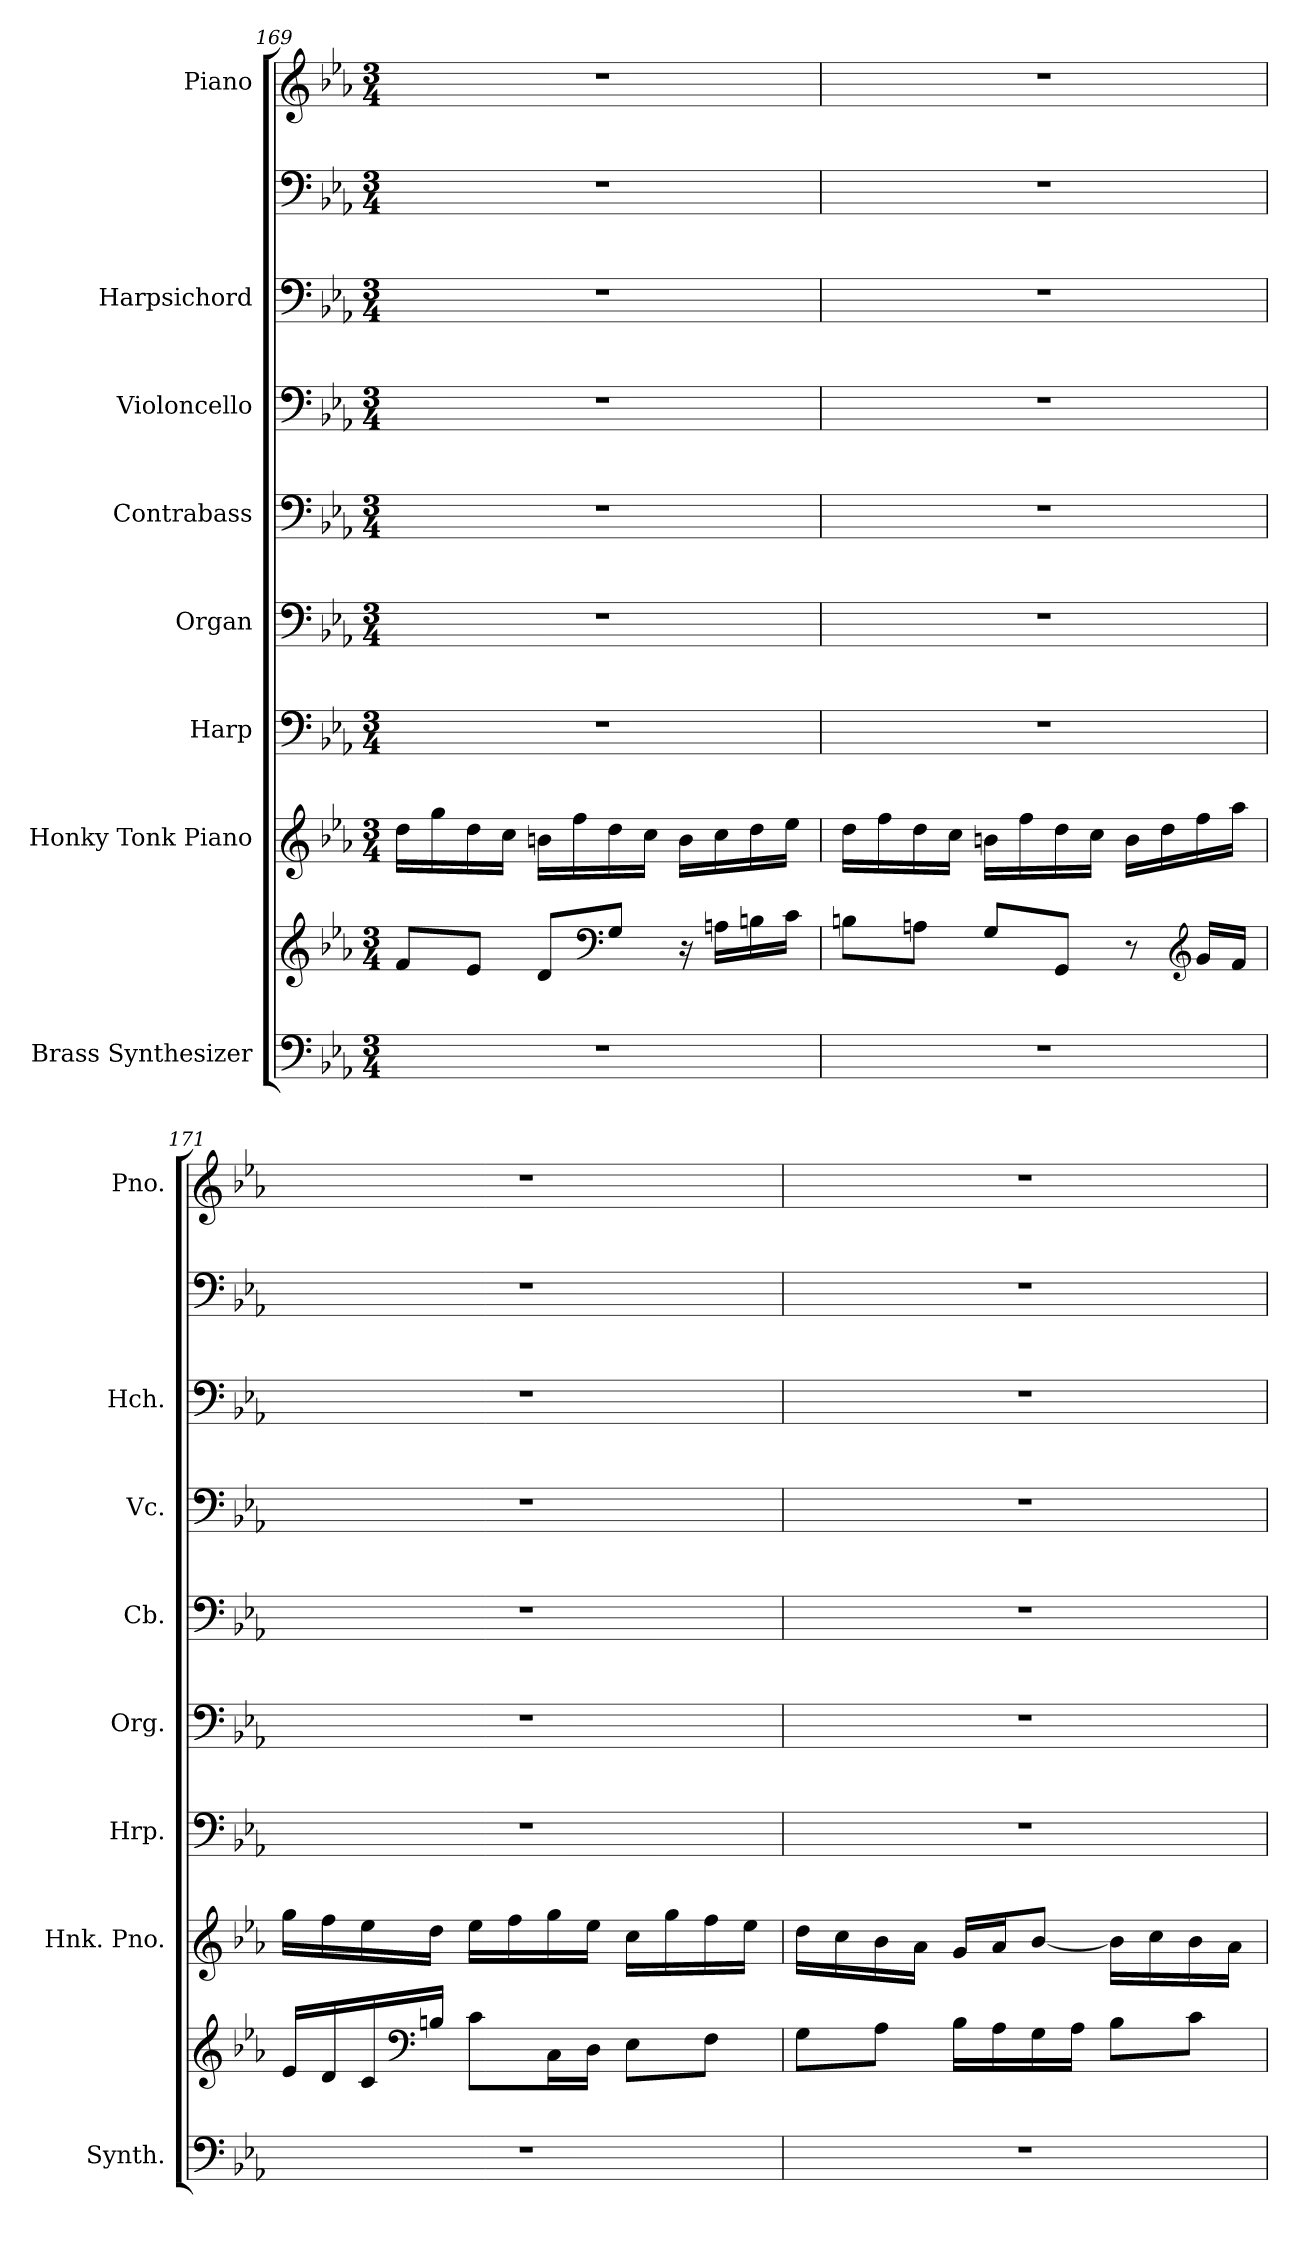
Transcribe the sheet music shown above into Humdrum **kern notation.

**kern	**kern	**kern	**kern	**kern	**kern	**kern	**kern	**kern	**kern
*part8	*part8	*part7	*part6	*part5	*part4	*part3	*part2	*part2	*part1
*staff10	*staff9	*staff8	*staff7	*staff6	*staff5	*staff4	*staff3	*staff2	*staff1
*I"Brass Synthesizer	*	*I"Honky Tonk Piano	*I"Harp	*I"Organ	*I"Contrabass	*I"Violoncello	*I"Harpsichord	*	*I"Piano
*I'Synth.	*	*I'Hnk. Pno.	*I'Hrp.	*I'Org.	*I'Cb.	*I'Vc.	*I'Hch.	*	*I'Pno.
!!LO:PB:g=z
*clefF4	*clefG2	*clefG2	*clefF4	*clefF4	*clefF4	*clefF4	*clefF4	*clefF4	*clefG2
*	*	*	*	*	*ITrd7c12	*	*	*	*
*k[b-e-a-]	*k[b-e-a-]	*k[b-e-a-]	*k[b-e-a-]	*k[b-e-a-]	*k[b-e-a-]	*k[b-e-a-]	*k[b-e-a-]	*k[b-e-a-]	*k[b-e-a-]
*M3/4	*M3/4	*M3/4	*M3/4	*M3/4	*M3/4	*M3/4	*M3/4	*M3/4	*M3/4
=169	=169	=169	=169	=169	=169	=169	=169	=169	=169
2.r	8f/L	16dd\LL	2.r	2.r	2.r	2.r	2.r	2.r	2.r
.	.	16gg\	.	.	.	.	.	.	.
.	8e-/J	16dd\	.	.	.	.	.	.	.
.	.	16cc\JJ	.	.	.	.	.	.	.
.	8d/L	16bn\LL	.	.	.	.	.	.	.
.	.	16ff\	.	.	.	.	.	.	.
*	*clefF4	*	*	*	*	*	*	*	*
.	8G/J	16dd\	.	.	.	.	.	.	.
.	.	16cc\JJ	.	.	.	.	.	.	.
.	16r	16b\LL	.	.	.	.	.	.	.
.	16An\LL	16cc\	.	.	.	.	.	.	.
.	16Bn\	16dd\	.	.	.	.	.	.	.
.	16c\JJ	16ee-\JJ	.	.	.	.	.	.	.
=170	=170	=170	=170	=170	=170	=170	=170	=170	=170
2.r	8Bn\L	16dd\LL	2.r	2.r	2.r	2.r	2.r	2.r	2.r
.	.	16ff\	.	.	.	.	.	.	.
.	8An\J	16dd\	.	.	.	.	.	.	.
.	.	16cc\JJ	.	.	.	.	.	.	.
.	8G/L	16bn\LL	.	.	.	.	.	.	.
.	.	16ff\	.	.	.	.	.	.	.
.	8GG/J	16dd\	.	.	.	.	.	.	.
.	.	16cc\JJ	.	.	.	.	.	.	.
.	8r	16b\LL	.	.	.	.	.	.	.
.	.	16dd\	.	.	.	.	.	.	.
*	*clefG2	*	*	*	*	*	*	*	*
.	16g/LL	16ff\	.	.	.	.	.	.	.
.	16f/JJ	16aa-\JJ	.	.	.	.	.	.	.
!!LO:PB:g=z
=171	=171	=171	=171	=171	=171	=171	=171	=171	=171
2.r	16e-/LL	16gg\LL	2.r	2.r	2.r	2.r	2.r	2.r	2.r
.	16d/	16ff\	.	.	.	.	.	.	.
.	16c/	16ee-\	.	.	.	.	.	.	.
*	*clefF4	*	*	*	*	*	*	*	*
.	16Bn/JJ	16dd\JJ	.	.	.	.	.	.	.
.	8c\L	16ee-\LL	.	.	.	.	.	.	.
.	.	16ff\	.	.	.	.	.	.	.
.	16C\L	16gg\	.	.	.	.	.	.	.
.	16D\JJ	16ee-\JJ	.	.	.	.	.	.	.
.	8E-\L	16cc\LL	.	.	.	.	.	.	.
.	.	16gg\	.	.	.	.	.	.	.
.	8F\J	16ff\	.	.	.	.	.	.	.
.	.	16ee-\JJ	.	.	.	.	.	.	.
=172	=172	=172	=172	=172	=172	=172	=172	=172	=172
2.r	8G\L	16dd\LL	2.r	2.r	2.r	2.r	2.r	2.r	2.r
.	.	16cc\	.	.	.	.	.	.	.
.	8A-\J	16b-\	.	.	.	.	.	.	.
.	.	16a-\JJ	.	.	.	.	.	.	.
.	16B-\LL	16g/LL	.	.	.	.	.	.	.
.	16A-\	16a-/J	.	.	.	.	.	.	.
.	16G\	[8b-/J	.	.	.	.	.	.	.
.	16A-\JJ	.	.	.	.	.	.	.	.
.	8B-\L	16b-\LL]	.	.	.	.	.	.	.
.	.	16cc\	.	.	.	.	.	.	.
.	8c\J	16b-\	.	.	.	.	.	.	.
.	.	16a-\JJ	.	.	.	.	.	.	.
=	=	=	=	=	=	=	=	=	=
*-	*-	*-	*-	*-	*-	*-	*-	*-	*-
